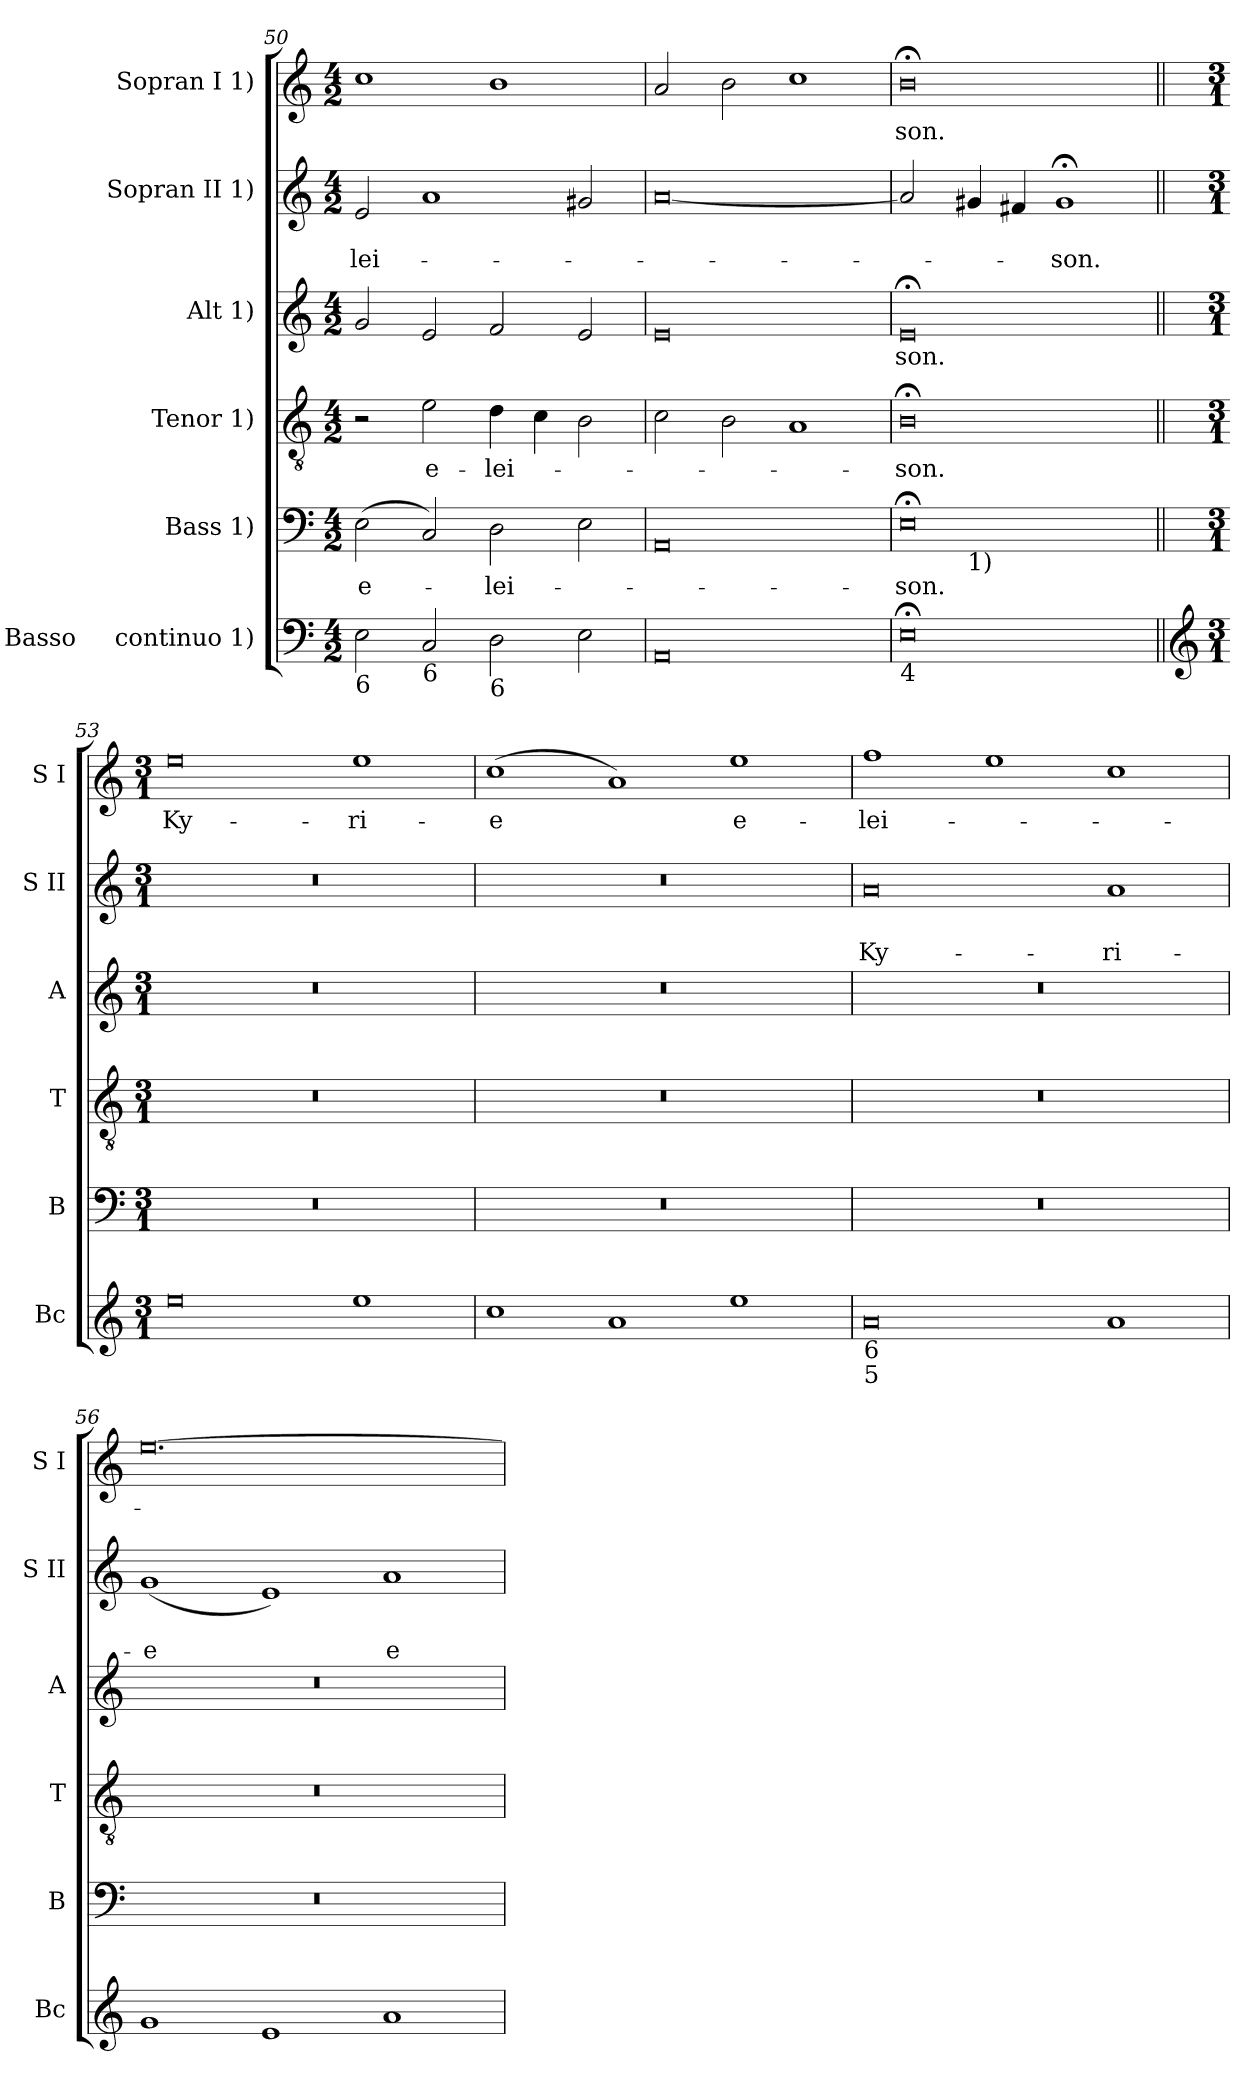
**kern	**kern	**text	**kern	**text	**kern	**text	**kern	**text	**text	**kern	**text
*part6	*part5	*part5	*part4	*part4	*part3	*part3	*part2	*part2	*part2	*part1	*part1
*staff6	*staff5	*staff5	*staff4	*staff4	*staff3	*staff3	*staff2	*staff2	*staff2	*staff1	*staff1
*I"Basso     continuo 1)	*I"Bass 1)	*	*I"Tenor 1)	*	*I"Alt 1)	*	*I"Sopran II 1)	*	*	*I"Sopran I 1)	*
*I'Bc	*I'B	*	*I'T	*	*I'A	*	*I'S II	*	*	*I'S I	*
*clefF4	*clefF4	*	*clefGv2	*	*clefG2	*	*clefG2	*	*	*clefG2	*
*k[]	*k[]	*	*k[]	*	*k[]	*	*k[]	*	*	*k[]	*
*C:	*C:	*	*C:	*	*C:	*	*C:	*	*	*C:	*
*M4/2	*M4/2	*	*M4/2	*	*M4/2	*	*M4/2	*	*	*M4/2	*
=50	=50	=50	=50	=50	=50	=50	=50	=50	=50	=50	=50
!LO:TX:b:t=6	!	!	!	!	!	!	!	!	!	!	!
2E\	(2E\	e-	2r	.	2g/	.	2e/	.	-lei-	1cc	.
!LO:TX:b:t=6	!	!	!	!	!	!	!	!	!	!	!
2C/	2C/)	.	2e\	e-	2e/	.	1a	.	.	.	.
!LO:TX:b:t=6	!	!	!	!	!	!	!	!	!	!	!
2D\	2D\	-lei-	4d\	-lei-	2f/	.	.	.	.	1b	.
.	.	.	4c\	.	.	.	.	.	.	.	.
2E\	2E\	.	2B\	.	2e/	.	2g#X/	.	.	.	.
=51	=51	=51	=51	=51	=51	=51	=51	=51	=51	=51	=51
0AA	0AA	.	2c\	.	0e	.	[0a	.	.	2a/	.
.	.	.	2B\	.	.	.	.	.	.	2b\	.
.	.	.	1A	.	.	.	.	.	.	1cc	.
=52	=52	=52	=52	=52	=52	=52	=52	=52	=52	=52	=52
!LO:TX:b:t=4	!	!	!	!	!	!	!	!	!	!	!
*	*^	*	*	*	*	*	*	*	*	*	*
0E;<	0E;<	2ryy	-son.	0B;<	-son.	0e;<	-son.	2a/]	.	.	0b;<	-son.
!	!	!LO:TX:b:t=1)	!	!	!	!	!	!	!	!	!	!
.	.	1.ryy	.	.	.	.	.	4g#X/	.	.	.	.
.	.	.	.	.	.	.	.	4f#X/	.	.	.	.
.	.	.	.	.	.	.	.	1g#;<	.	-son.	.	.
*	*v	*v	*	*	*	*	*	*	*	*	*	*
=53||	=53||	=53||	=53||	=53||	=53||	=53||	=53||	=53||	=53||	=53||	=53||
*clefG2	*	*	*	*	*	*	*	*	*	*	*
*M3/1	*M3/1	*	*M3/1	*	*M3/1	*	*M3/1	*	*	*M3/1	*
0ee	0.r	.	0.r	.	0.r	.	0.r	.	.	0ee	Ky-
1ee	.	.	.	.	.	.	.	.	.	1ee	-ri-
=54	=54	=54	=54	=54	=54	=54	=54	=54	=54	=54	=54
1cc	0.r	.	0.r	.	0.r	.	0.r	.	.	(1cc	-e
1a	.	.	.	.	.	.	.	.	.	1a)	.
1ee	.	.	.	.	.	.	.	.	.	1ee	e-
!!LO:LB:g=z
=55	=55	=55	=55	=55	=55	=55	=55	=55	=55	=55	=55
!LO:TX:b:t=6	!	!	!	!	!	!	!	!	!	!	!
!LO:TX:b:t=5	!	!	!	!	!	!	!	!	!	!	!
0a	0.r	.	0.r	.	0.r	.	0a	.	Ky-	1ff	-lei-
.	.	.	.	.	.	.	.	.	.	1ee	.
1a	.	.	.	.	.	.	1a	.	-ri-	1cc	.
=56	=56	=56	=56	=56	=56	=56	=56	=56	=56	=56	=56
1g	0.r	.	0.r	.	0.r	.	(1g	.	-e	[0.ee	.
1e	.	.	.	.	.	.	1e)	.	.	.	.
1a	.	.	.	.	.	.	1a	.	e-	.	.
=	=	=	=	=	=	=	=	=	=	=	=
*-	*-	*-	*-	*-	*-	*-	*-	*-	*-	*-	*-
